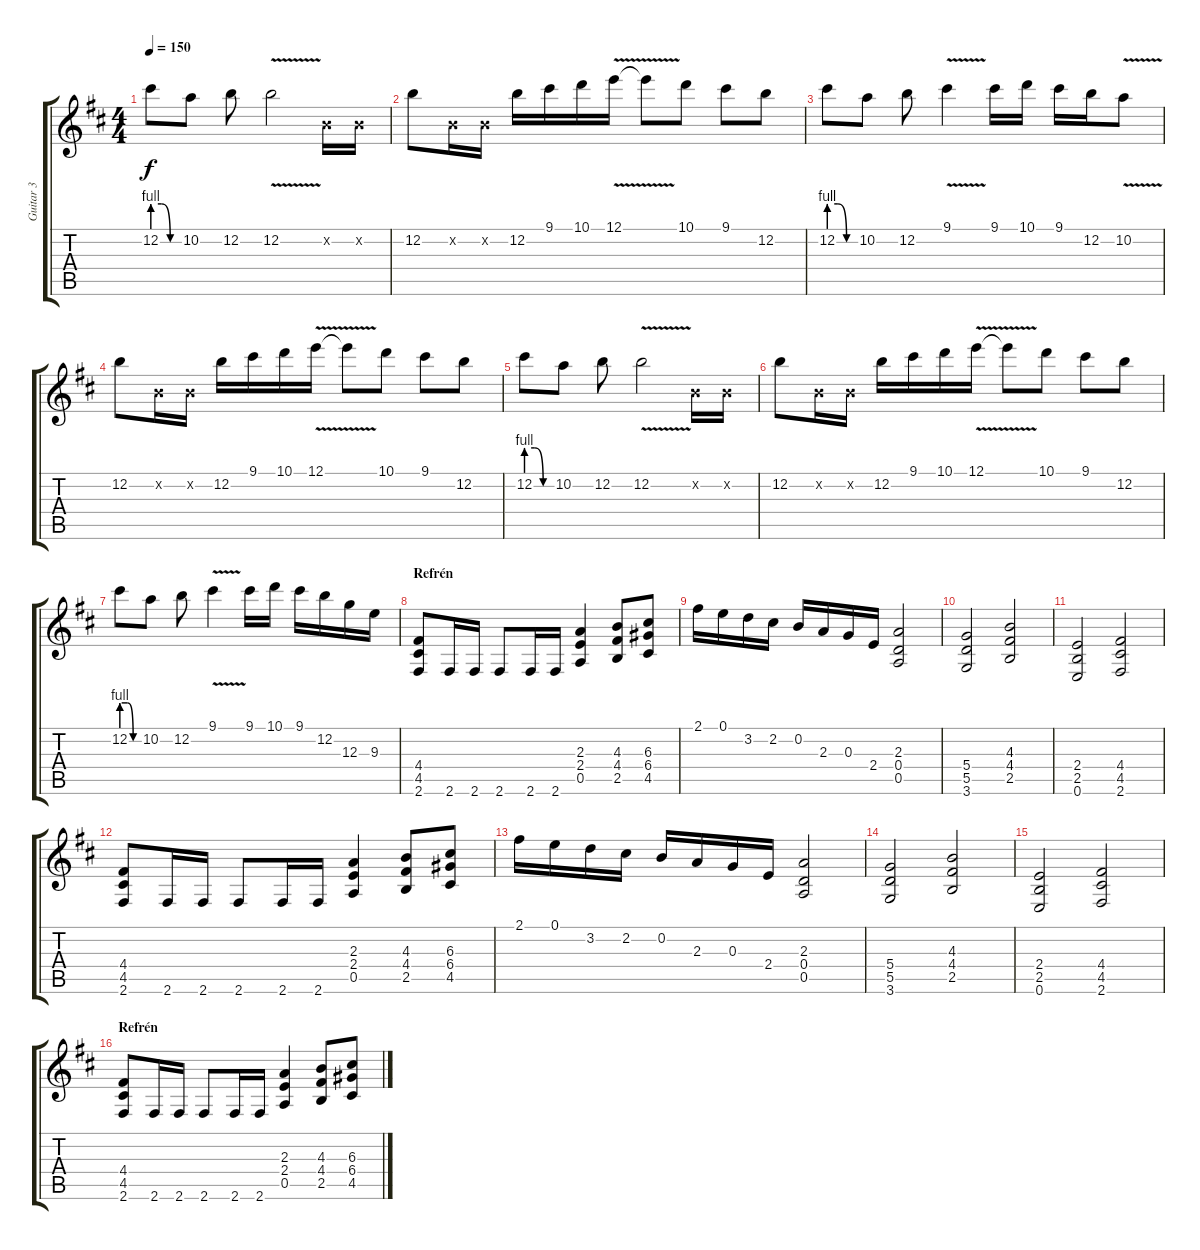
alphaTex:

\track ("Guitar 3" "Guitar 3") {instrument distortionguitar}
\staff {score tabs}
\tuning (E4 B3 G3 D3 A2 E2) {hide}
\ts (4 4)
\tempo 150
\clef g2
\ks d
12.2{be (custom 0 4 20 4 40 0 60 0)}.8{dy f} 10.2.8 12.2.8 12.2{v}.2 0.2{x}.16 0.2{x}.16 |
12.2.8 0.2{x}.16 0.2{x}.16 12.2.16 9.1.16 10.1.16 12.1{v}.16 12.1{t}.8 10.1.8 9.1.8 12.2.8 |
12.2{be (custom 0 4 20 4 40 0 60 0)}.8 10.2.8 12.2.8 9.1{v}.4 9.1.16 10.1.16 9.1.16 12.2.16 10.2{v}.8 |
12.2.8 0.2{x}.16 0.2{x}.16 12.2.16 9.1.16 10.1.16 12.1{v}.16 12.1{t}.8 10.1.8 9.1.8 12.2.8 |
12.2{be (custom 0 4 20 4 40 0 60 0)}.8 10.2.8 12.2.8 12.2{v}.2 0.2{x}.16 0.2{x}.16 |
12.2.8 0.2{x}.16 0.2{x}.16 12.2.16 9.1.16 10.1.16 12.1{v}.16 12.1{t}.8 10.1.8 9.1.8 12.2.8 |
12.2{be (custom 0 4 20 4 40 0 60 0)}.8 10.2.8 12.2.8 9.1{v}.4 9.1.16 10.1.16 9.1.16 12.2.16 12.3.16 9.3.16 |
\section ("" "Refrén")
(4.4 4.5 2.6).8{volume 11} 2.6.16 2.6.16 2.6.8 2.6.16 2.6.16 (2.3 2.4 0.5).4 (4.3 4.4 2.5).8 (6.3 6.4 4.5).8 |
2.1.16 0.1.16 3.2.16 2.2.16 0.2.16 2.3.16 0.3.16 2.4.16 (2.3 0.4 0.5).2 |
(5.4 5.5 3.6).2 (4.3 4.4 2.5).2 |
(2.4 2.5 0.6).2 (4.4 4.5 2.6).2 |
(4.4 4.5 2.6).8 2.6.16 2.6.16 2.6.8 2.6.16 2.6.16 (2.3 2.4 0.5).4 (4.3 4.4 2.5).8 (6.3 6.4 4.5).8 |
2.1.16 0.1.16 3.2.16 2.2.16 0.2.16 2.3.16 0.3.16 2.4.16 (2.3 0.4 0.5).2 |
(5.4 5.5 3.6).2 (4.3 4.4 2.5).2 |
(2.4 2.5 0.6).2 (4.4 4.5 2.6).2 |
\section ("" "Refrén")
(4.4 4.5 2.6).8 2.6.16 2.6.16 2.6.8 2.6.16 2.6.16 (2.3 2.4 0.5).4 (4.3 4.4 2.5).8 (6.3 6.4 4.5).8
